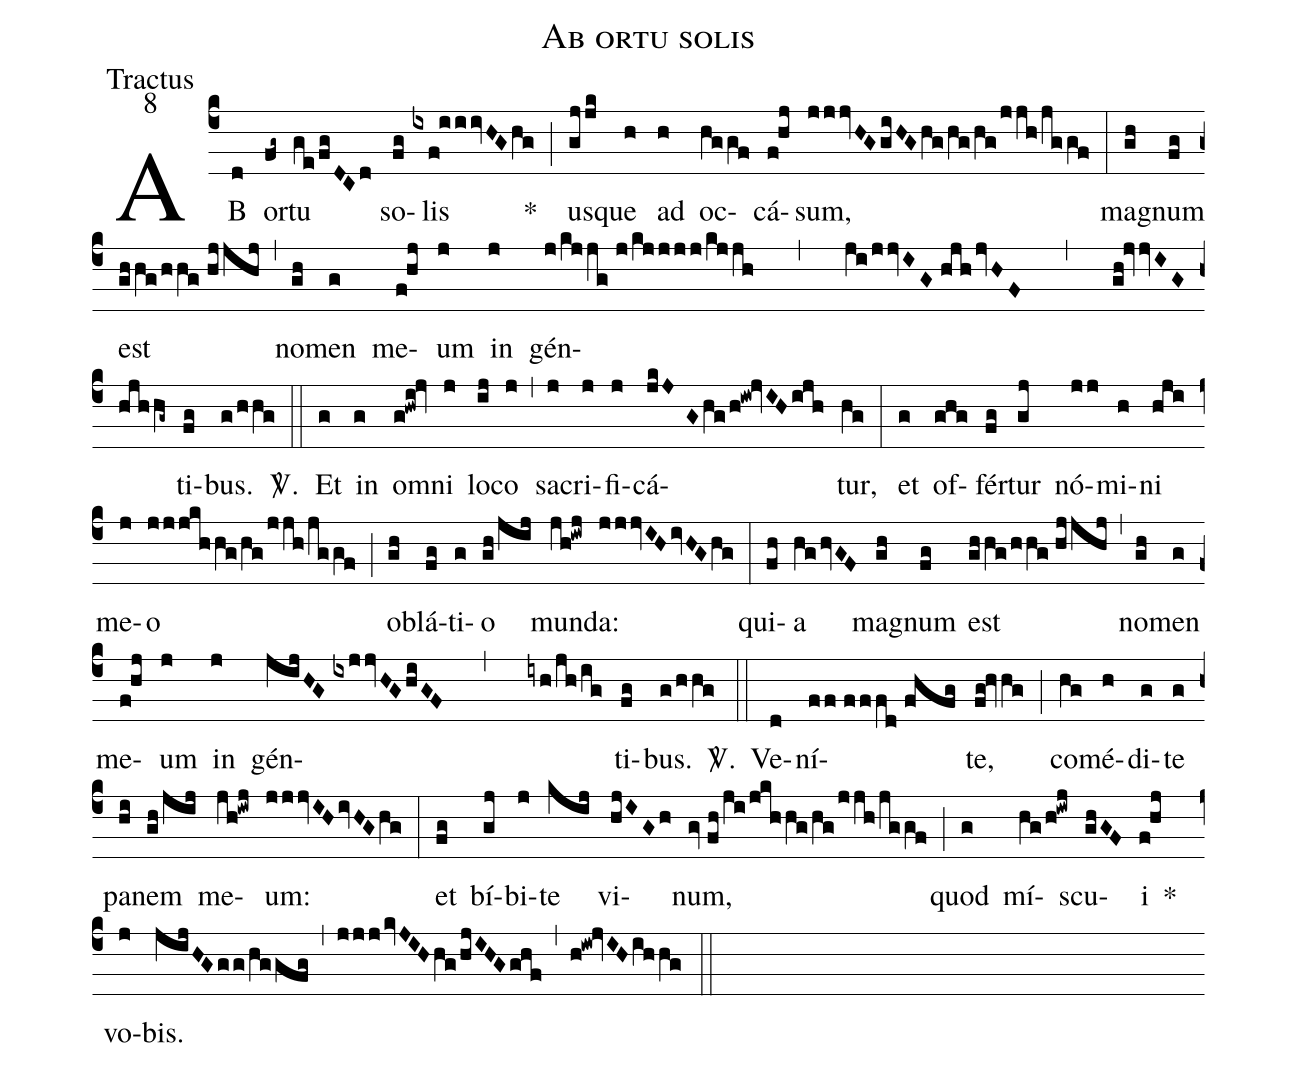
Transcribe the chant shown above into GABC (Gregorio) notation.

name:Ab ortu solis;
office-part:Tractus;
mode:8;
%%
(c4) AB(d) or(fg~)tu(ge/fgDCd) so(fg)lis(ix~f!iiivHGhg) *(;) u(gjjk)sque(h) ad(h) oc(hggf)cá(f!hj)sum,(jjjvHGgiHGhg/hg/hg/jjh/jggf) (:) ma(gh)gnum(fg) est(ghhg/hhg//hjjhj) (,) no(gh)men(g) me(f!hj)um(j) in(j) gén(j/kjjg//j/kjjjj/kjjh , ji/jjvIG//hjh/jvHF , gh!jvvIG//hjhhg~)ti(fg)bus.(g/hhg) <sp>V/</sp>.(::) Et(g) in(g) o(g!hwi!jv)mni(j) lo(ij)co(j) (,) sa(j)cri(j)fi(j)cá(jkJG/hg/h!iw!jvIH/ijh)tur,(hg) (:) et(g) of(ghg)fér(fg)tur(gj) nó(jj)mi(h)ni(hji) me(j)o(jjjkhhg/hg/jjh/jggf) (;) o(gh)blá(fg)ti(g)o(gh/jij) mun(jh!iwj)da:(jj/jvIH/ivHGhg) (:) qui(fh)a(hghvGF) ma(gh)gnum(fg) est(ghhg/hhg//hjjhj) (,) no(gh)men(g) me(f!hj)um(j) in(j) gén(jijHG//ixjjvHGhiGF , iyh/jh/ig)ti(fg)bus.(g/hhg) <sp>V/</sp>.(::) Ve(d)ní(ff//fffd//fhfg)te,(fg!hvhg) (;) co(hg)mé(h)di(g)te(g) pa(hi)nem(gh/jij) me(jh!iwj)um:(jj/jvIH/ivHGhg) (:) et(fg) bí(gj)bi(j)te(kij) vi(hjIGh)num,(gv//fh/ji/jkhhg/hg/jjh/jggf) (;) quod(g) mí(hg/h!iwj)scu(ghGF)i(f!hj) *() vo(j)bis.(jijHGgg/hggfg) (,) (jjj/kvJIH/hg/hjIHGghf) (,) (h!iw!jvIH/ihhg) (::)
